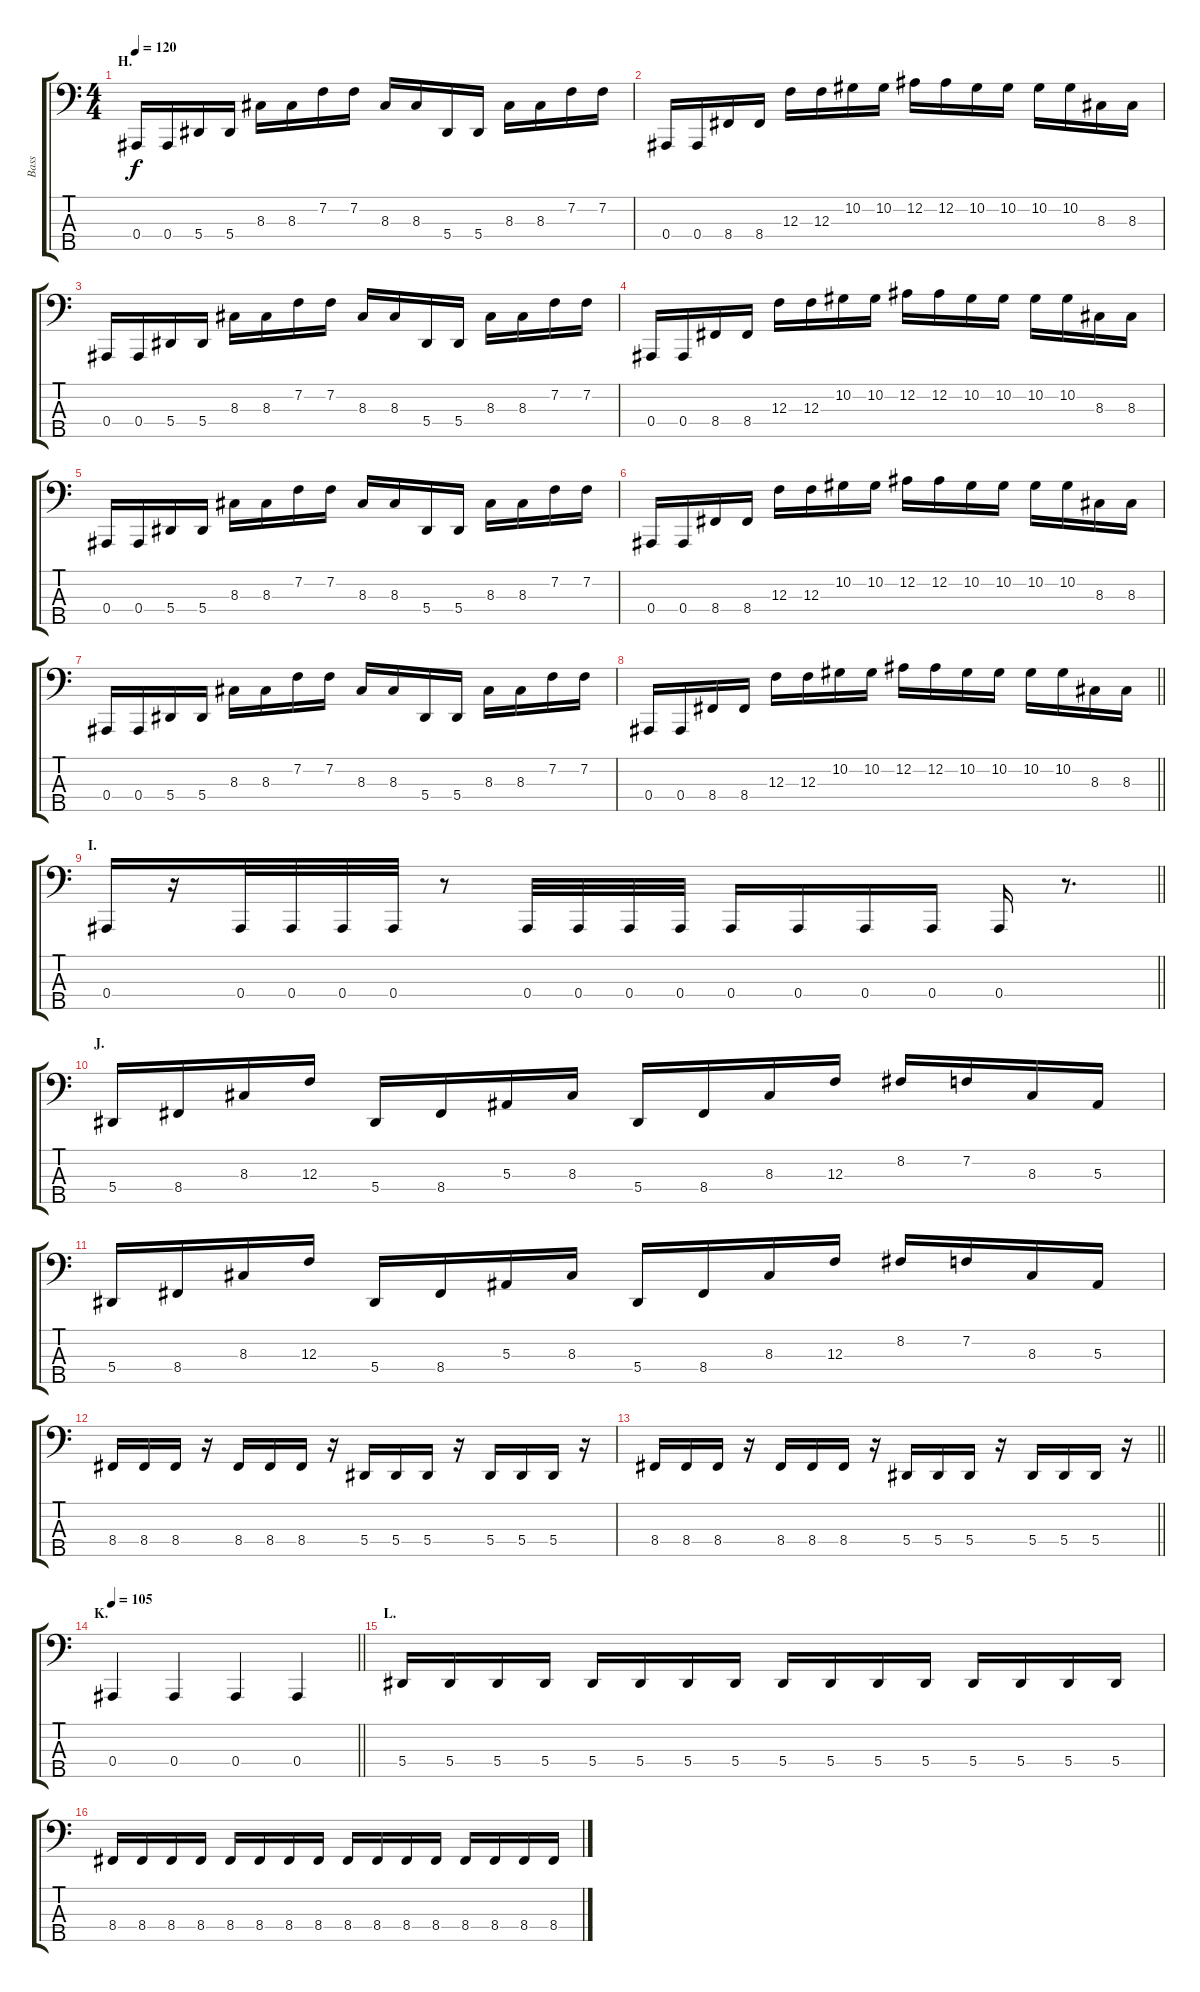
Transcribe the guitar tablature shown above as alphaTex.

\track ("Bass" "Bass") {instrument electricbasspick}
\staff {score tabs}
\tuning (Eb2 Bb1 F1 Bb0 Ab0) {hide}
\ts (4 4)
\section ("" "H.")
\tempo 120
\clef f4
\ks c
0.4.16{dy f} 0.4.16 5.4.16 5.4.16 8.3.16 8.3.16 7.2.16 7.2.16 8.3.16 8.3.16 5.4.16 5.4.16 8.3.16 8.3.16 7.2.16 7.2.16 |
0.4.16 0.4.16 8.4.16 8.4.16 12.3.16 12.3.16 10.2.16 10.2.16 12.2.16 12.2.16 10.2.16 10.2.16 10.2.16 10.2.16 8.3.16 8.3.16 |
0.4.16 0.4.16 5.4.16 5.4.16 8.3.16 8.3.16 7.2.16 7.2.16 8.3.16 8.3.16 5.4.16 5.4.16 8.3.16 8.3.16 7.2.16 7.2.16 |
0.4.16 0.4.16 8.4.16 8.4.16 12.3.16 12.3.16 10.2.16 10.2.16 12.2.16 12.2.16 10.2.16 10.2.16 10.2.16 10.2.16 8.3.16 8.3.16 |
0.4.16 0.4.16 5.4.16 5.4.16 8.3.16 8.3.16 7.2.16 7.2.16 8.3.16 8.3.16 5.4.16 5.4.16 8.3.16 8.3.16 7.2.16 7.2.16 |
0.4.16 0.4.16 8.4.16 8.4.16 12.3.16 12.3.16 10.2.16 10.2.16 12.2.16 12.2.16 10.2.16 10.2.16 10.2.16 10.2.16 8.3.16 8.3.16 |
0.4.16 0.4.16 5.4.16 5.4.16 8.3.16 8.3.16 7.2.16 7.2.16 8.3.16 8.3.16 5.4.16 5.4.16 8.3.16 8.3.16 7.2.16 7.2.16 |
\barLineRight lightlight
0.4.16 0.4.16 8.4.16 8.4.16 12.3.16 12.3.16 10.2.16 10.2.16 12.2.16 12.2.16 10.2.16 10.2.16 10.2.16 10.2.16 8.3.16 8.3.16 |
\section ("" "I.")
\barLineRight lightlight
0.4.16 r.16 0.4.32 0.4.32 0.4.32 0.4.32 r.8 0.4.32 0.4.32 0.4.32 0.4.32 0.4.16 0.4.16 0.4.16 0.4.16 0.4.16 r.8{d} |
\section ("" "J.")
5.4.16 8.4.16 8.3.16 12.3.16 5.4.16 8.4.16 5.3.16 8.3.16 5.4.16 8.4.16 8.3.16 12.3.16 8.2.16 7.2.16 8.3.16 5.3.16 |
5.4.16 8.4.16 8.3.16 12.3.16 5.4.16 8.4.16 5.3.16 8.3.16 5.4.16 8.4.16 8.3.16 12.3.16 8.2.16 7.2.16 8.3.16 5.3.16 |
8.4.16 8.4.16 8.4.16 r.16 8.4.16 8.4.16 8.4.16 r.16 5.4.16 5.4.16 5.4.16 r.16 5.4.16 5.4.16 5.4.16 r.16 |
\barLineRight lightlight
8.4.16 8.4.16 8.4.16 r.16 8.4.16 8.4.16 8.4.16 r.16 5.4.16 5.4.16 5.4.16 r.16 5.4.16 5.4.16 5.4.16 r.16 |
\section ("" "K.")
\tempo 105
\barLineRight lightlight
0.4.4 0.4.4 0.4.4 0.4.4 |
\section ("" "L.")
5.4.16 5.4.16 5.4.16 5.4.16 5.4.16 5.4.16 5.4.16 5.4.16 5.4.16 5.4.16 5.4.16 5.4.16 5.4.16 5.4.16 5.4.16 5.4.16 |
8.4.16 8.4.16 8.4.16 8.4.16 8.4.16 8.4.16 8.4.16 8.4.16 8.4.16 8.4.16 8.4.16 8.4.16 8.4.16 8.4.16 8.4.16 8.4.16
